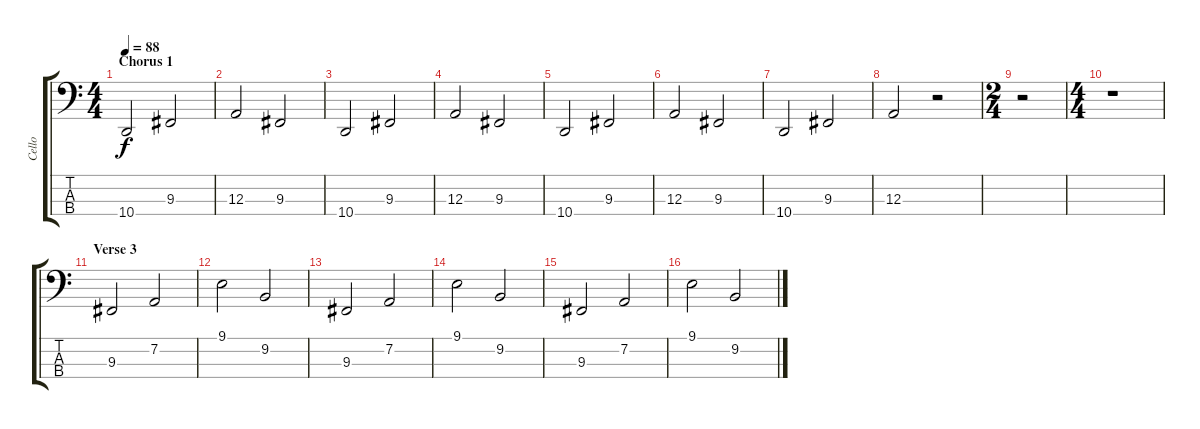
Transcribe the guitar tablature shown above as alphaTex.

\track ("Cello" "Cello") {instrument cello}
\staff {score tabs}
\tuning (G2 D2 A1 E1) {hide}
\ts (4 4)
\section ("" "Chorus 1")
\tempo 88
\clef f4
\ks c
10.4.2{dy f} 9.3.2 |
12.3.2 9.3.2 |
10.4.2 9.3.2 |
12.3.2 9.3.2 |
10.4.2 9.3.2 |
12.3.2 9.3.2 |
10.4.2 9.3.2 |
12.3.2 r.2 |
\ts (2 4)
r.2 |
\ts (4 4)
r.1 |
\section ("" "Verse 3")
9.3.2 7.2.2 |
9.1.2 9.2.2 |
9.3.2 7.2.2 |
9.1.2 9.2.2 |
9.3.2 7.2.2 |
9.1.2 9.2.2
